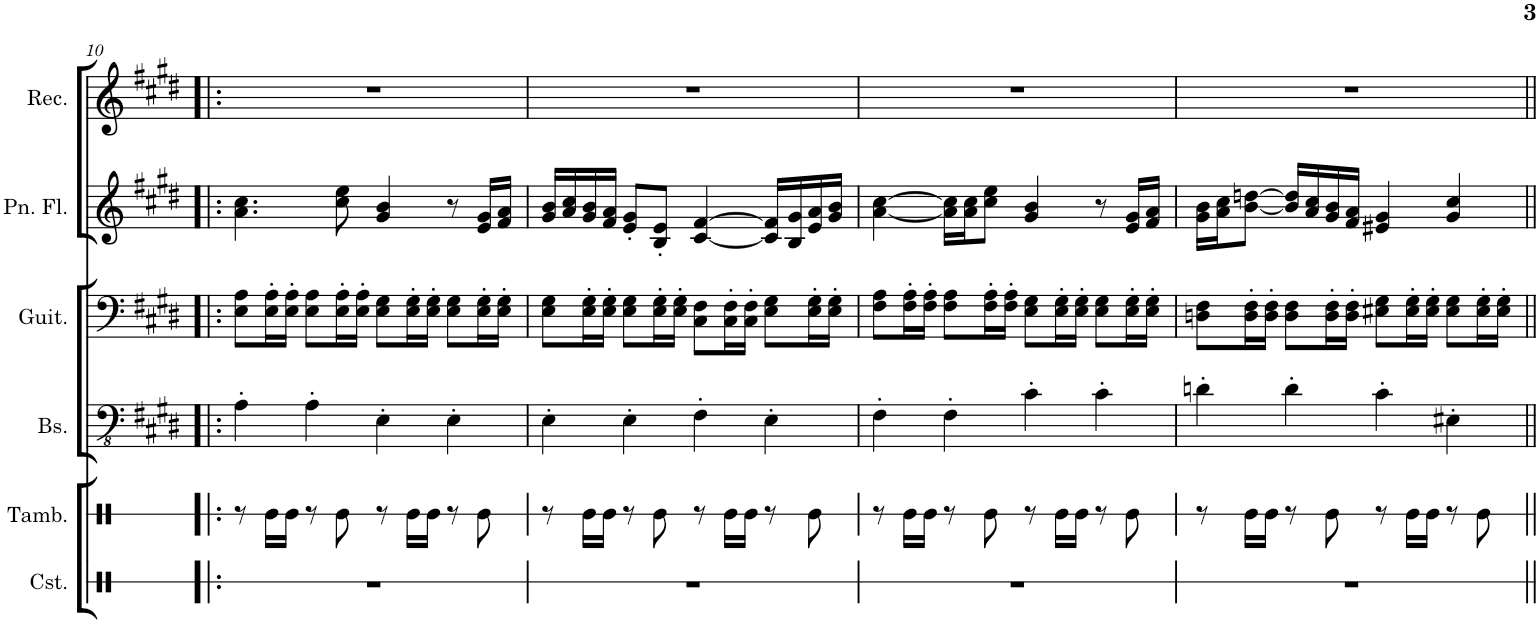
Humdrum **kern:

**kern	**kern	**kern	**kern	**kern	**kern	**kern
*part7	*part6	*part5	*part4	*part3	*part2	*part1
*staff7	*staff6	*staff5	*staff4	*staff3	*staff2	*staff1
*I"Pan Flute Delay	*I"Castanets	*I"Tambourine	*I"Bass	*I"Guitar	*I"Pan Flute	*I"Recorder
*I'Del.	*I'Cst.	*I'Tamb.	*I'Bs.	*I'Guit.	*I'Pn. Fl.	*I'Rec.
!!LO:PB:g=z
*clefG2	*clefX	*clefX	*clefFv4	*clefGv2	*clefG2	*clefG2
*k[f#c#g#d#]	*k[]	*k[]	*k[f#c#g#d#]	*k[f#c#g#d#]	*k[f#c#g#d#]	*k[f#c#g#d#]
*M4/4	*M4/4	*M4/4	*M4/4	*M4/4	*M4/4	*M4/4
=10!|:	=10!|:	=10!|:	=10!|:	=10!|:	=10!|:	=10!|:
32.g#] 32.b]	1r	8r	4AA'\	8E\ 8A\L	4.a\ 4.cc#\	1r
4.a 4.cc#	.	.	.	.	.	.
.	.	16Re\LL	.	16E\' 16A\'L	.	.
.	.	16Re\JJ	.	16E\' 16A\'JJ	.	.
.	.	8r	4AA'\	8E\ 8A\L	.	.
.	.	8Re\	.	16E\' 16A\'L	8cc#\ 8ee\	.
8cc# 8ee	.	.	.	.	.	.
.	.	.	.	16E\' 16A\'JJ	.	.
.	.	8r	4EE'\	8E\ 8G#\L	4g#/ 4b/	.
4g# 4b	.	.	.	.	.	.
.	.	16Re\LL	.	16E\' 16G#\'L	.	.
.	.	16Re\JJ	.	16E\' 16G#\'JJ	.	.
.	.	8r	4EE'\	8E\ 8G#\L	8r	.
8r	.	.	.	.	.	.
.	.	8Re\	.	16E\' 16G#\'L	16e/ 16g#/LL	.
16e/ 16g#/LL	.	.	.	.	.	.
.	.	.	.	16E\' 16G#\'JJ	16f#/ 16a/JJ	.
[64f#/ [64a/JJkk	.	.	.	.	.	.
=11	=11	=11	=11	=11	=11	=11
32.f#]/ 32.a]/KLL	1r	8r	4EE'\	8E\ 8G#\L	16g#/ 16b/LL	1r
16g#/ 16b/	.	.	.	.	.	.
.	.	.	.	.	16a/ 16cc#/	.
16a/ 16cc#/J	.	.	.	.	.	.
.	.	16Re\LL	.	16E\' 16G#\'L	16g#/ 16b/	.
16g#/ 16b/L	.	.	.	.	.	.
.	.	16Re\JJ	.	16E\' 16G#\'JJ	16f#/ 16a/JJ	.
16f#/ 16a/JJ	.	.	.	.	.	.
.	.	8r	4EE'\	8E\ 8G#\L	8e/' 8g#/'L	.
8e'/ 8g#'/L	.	.	.	.	.	.
.	.	8Re\	.	16E\' 16G#\'L	8B/' 8e/'J	.
8B'/ 8e'/J	.	.	.	.	.	.
.	.	.	.	16E\' 16G#\'JJ	.	.
.	.	8r	4FF#'\	8C#\ 8F#\L	[4c#/ [4f#/	.
[4c# [4f#	.	.	.	.	.	.
.	.	16Re\LL	.	16C#\' 16F#\'L	.	.
.	.	16Re\JJ	.	16C#\' 16F#\'JJ	.	.
.	.	8r	4EE'\	8E\ 8G#\L	16c#/] 16f#/]LL	.
16c#]/ 16f#]/LL	.	.	.	.	.	.
.	.	.	.	.	16B/ 16g#/	.
16B/ 16g#/J	.	.	.	.	.	.
.	.	8Re\	.	16E\' 16G#\'L	16e/ 16a/	.
16e/ 16a/L	.	.	.	.	.	.
.	.	.	.	16E\' 16G#\'JJ	16g#/ 16b/JJ	.
[64g#/ [64b/JJkk	.	.	.	.	.	.
=12	=12	=12	=12	=12	=12	=12
32.g#] 32.b]	1r	8r	4FF#'\	8F#\ 8A\L	[4a\ [4cc#\	1r
[4a [4cc#	.	.	.	.	.	.
.	.	16Re\LL	.	16F#\' 16A\'L	.	.
.	.	16Re\JJ	.	16F#\' 16A\'JJ	.	.
.	.	8r	4FF#'\	8F#\ 8A\L	16a\] 16cc#\]LL	.
16a]\ 16cc#]\LL	.	.	.	.	.	.
.	.	.	.	.	16a\ 16cc#\J	.
16a\ 16cc#\J	.	.	.	.	.	.
.	.	8Re\	.	16F#\' 16A\'L	8cc#\ 8ee\J	.
8cc#\ 8ee\J	.	.	.	.	.	.
.	.	.	.	16F#\' 16A\'JJ	.	.
.	.	8r	4C#'\	8E\ 8G#\L	4g#/ 4b/	.
4g# 4b	.	.	.	.	.	.
.	.	16Re\LL	.	16E\' 16G#\'L	.	.
.	.	16Re\JJ	.	16E\' 16G#\'JJ	.	.
.	.	8r	4C#'\	8E\ 8G#\L	8r	.
8r	.	.	.	.	.	.
.	.	8Re\	.	16E\' 16G#\'L	16e/ 16g#/LL	.
16e/ 16g#/LL	.	.	.	.	.	.
.	.	.	.	16E\' 16G#\'JJ	16f#/ 16a/JJ	.
[64f#/ [64a/JJkk	.	.	.	.	.	.
=13	=13	=13	=13	=13	=13	=13
32.f#]/ 32.a]/KLL	1r	8r	4Dn'\	8Dn\ 8F#\L	16g#\ 16b\LL	1r
16g#/ 16b/	.	.	.	.	.	.
.	.	.	.	.	16a\ 16cc#\J	.
16a/ 16cc#/J	.	.	.	.	.	.
.	.	16Re\LL	.	16D\' 16F#\'L	[8b\ [8ddn\J	.
[8b/ [8ddn/J	.	.	.	.	.	.
.	.	16Re\JJ	.	16D\' 16F#\'JJ	.	.
.	.	8r	4D'\	8D\ 8F#\L	16b/] 16dd/]LL	.
16b]/ 16dd]/LL	.	.	.	.	.	.
.	.	.	.	.	16a/ 16cc#/	.
16a/ 16cc#/J	.	.	.	.	.	.
.	.	8Re\	.	16D\' 16F#\'L	16g#/ 16b/	.
16g#/ 16b/L	.	.	.	.	.	.
.	.	.	.	16D\' 16F#\'JJ	16f#/ 16a/JJ	.
16f#/ 16a/JJ	.	.	.	.	.	.
.	.	8r	4C#'\	8E#X\ 8G#\L	4e#X/ 4g#/	.
4e#X 4g#	.	.	.	.	.	.
.	.	16Re\LL	.	16E#\' 16G#\'L	.	.
.	.	16Re\JJ	.	16E#\' 16G#\'JJ	.	.
.	.	8r	4EE#X'\	8E#\ 8G#\L	4g#/ 4cc#/	.
[64g#/ [64cc#/KKKL	.	.	.	.	.	.
8.g#_/ 8.cc#_/J	.	.	.	.	.	.
.	.	8Re\	.	16E#\' 16G#\'L	.	.
.	.	.	.	16E#\' 16G#\'JJ	.	.
=||	=||	=||	=||	=||	=||	=||
*-	*-	*-	*-	*-	*-	*-
